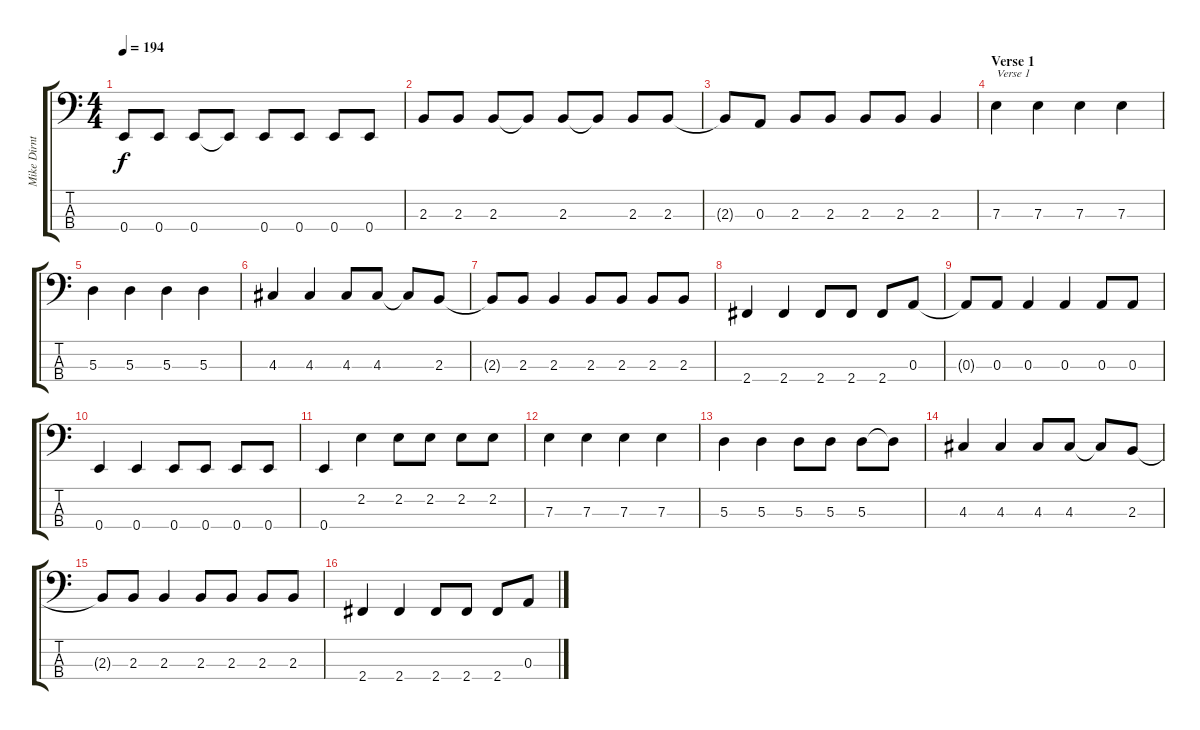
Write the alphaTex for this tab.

\track ("Mike Dirnt (Bass)" "Mike Dirnt") {instrument electricbasspick}
\staff {score tabs}
\tuning (G2 D2 A1 E1) {hide}
\ts (4 4)
\tempo 194
\clef f4
\ks c
0.4{t}.8{dy f} 0.4.8 0.4.8 0.4{t}.8 0.4.8 0.4.8 0.4.8 0.4.8 |
2.3.8 2.3.8 2.3.8 2.3{t}.8 2.3.8 2.3{t}.8 2.3.8 2.3.8 |
2.3{t}.8 0.3.8 2.3.8 2.3.8 2.3.8 2.3.8 2.3.4 |
\section ("" "Verse 1")
7.3.4{txt "Verse 1"} 7.3.4 7.3.4 7.3.4 |
5.3.4 5.3.4 5.3.4 5.3.4 |
4.3.4 4.3.4 4.3.8 4.3.8 4.3{t}.8 2.3.8 |
2.3{t}.8 2.3.8 2.3.4 2.3.8 2.3.8 2.3.8 2.3.8 |
2.4.4 2.4.4 2.4.8 2.4.8 2.4.8 0.3.8 |
0.3{t}.8 0.3.8 0.3.4 0.3.4 0.3.8 0.3.8 |
0.4.4 0.4.4 0.4.8 0.4.8 0.4.8 0.4.8 |
0.4.4 2.2.4 2.2.8 2.2.8 2.2.8 2.2.8 |
7.3.4 7.3.4 7.3.4 7.3.4 |
5.3.4 5.3.4 5.3.8 5.3.8 5.3.8 5.3{t}.8 |
4.3.4 4.3.4 4.3.8 4.3.8 4.3{t}.8 2.3.8 |
2.3{t}.8 2.3.8 2.3.4 2.3.8 2.3.8 2.3.8 2.3.8 |
2.4.4 2.4.4 2.4.8 2.4.8 2.4.8 0.3.8
